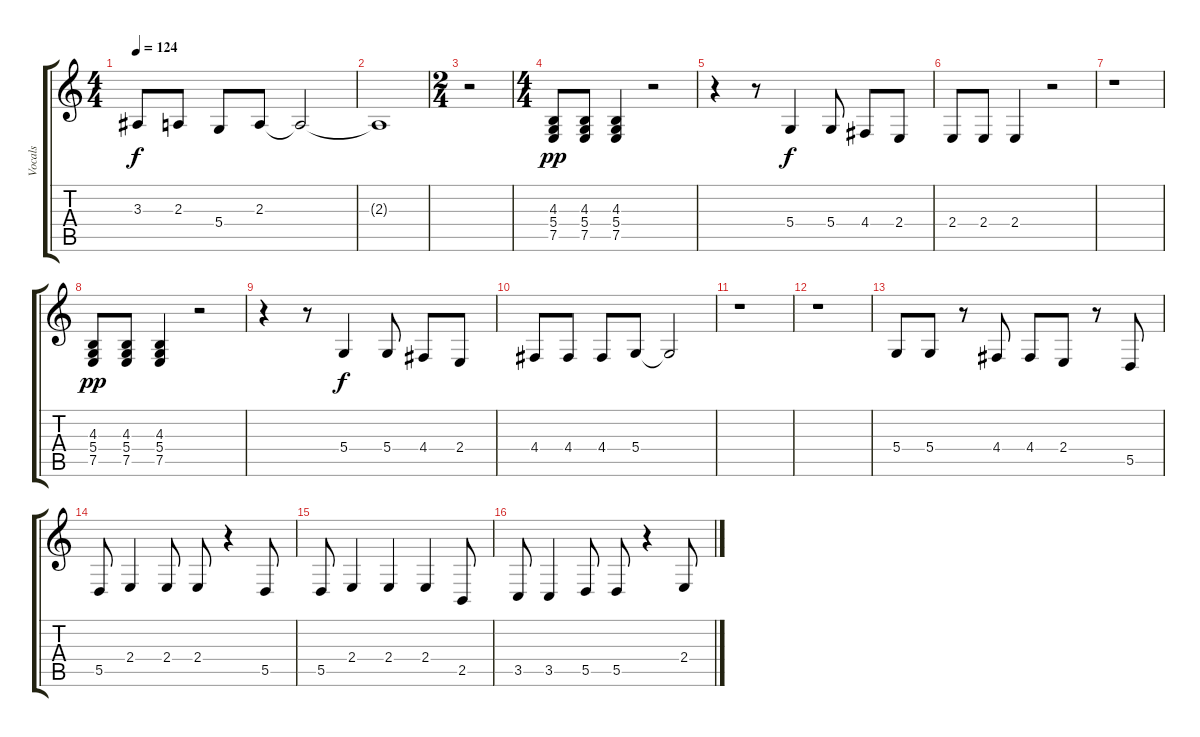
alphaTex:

\track ("Vocals" "Vocals") {instrument synthvoice}
\staff {score tabs}
\tuning (E4 B3 G3 D3 A2 E2) {hide}
\ts (4 4)
\tempo 124
\clef g2
\ks c
3.3.8{dy f} 2.3.8 5.4.8 2.3.8 2.3{t}.2 |
2.3{t}.1 |
\ts (2 4)
r.2 |
\ts (4 4)
(4.3 5.4 7.5).8{dy pp} (4.3 5.4 7.5).8 (4.3 5.4 7.5).4 r.2 |
r.4 r.8 5.4.4{dy f} 5.4.8 4.4.8 2.4.8 |
2.4.8 2.4.8 2.4.4 r.2 |
r.1 |
(4.3 5.4 7.5).8{dy pp} (4.3 5.4 7.5).8 (4.3 5.4 7.5).4 r.2 |
r.4 r.8 5.4.4{dy f} 5.4.8 4.4.8 2.4.8 |
4.4.8 4.4.8 4.4.8 5.4.8 5.4{t}.2 |
r.1 |
r.1 |
5.4.8 5.4.8 r.8 4.4.8 4.4.8 2.4.8 r.8 5.5.8 |
5.5.8 2.4.4 2.4.8 2.4.8 r.4 5.5.8 |
5.5.8 2.4.4 2.4.4 2.4.4 2.5.8 |
3.5.8 3.5.4 5.5.8 5.5.8 r.4 2.4.8
